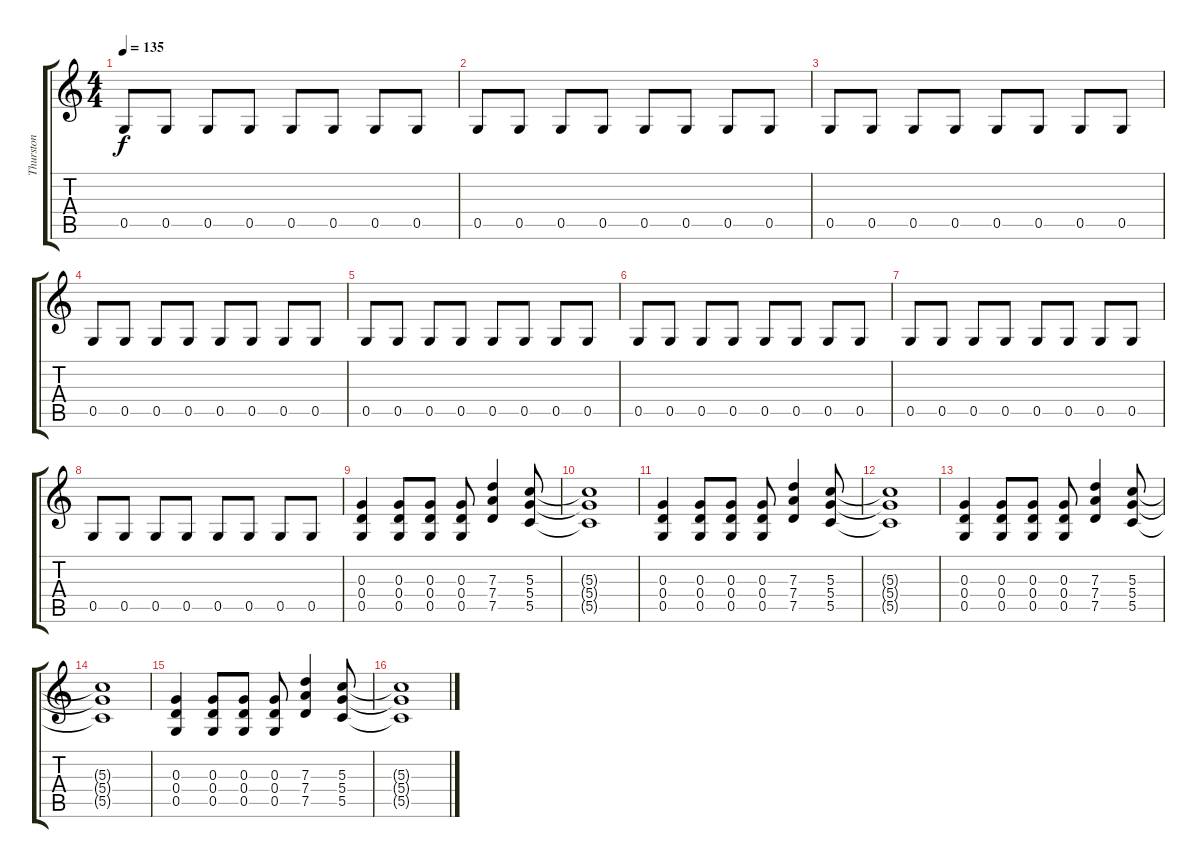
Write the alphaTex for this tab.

\track ("Thurston" "Thurston") {instrument overdrivenguitar}
\staff {score tabs}
\tuning (E4 B3 G3 D3 G2 E2) {hide}
\ts (4 4)
\tempo 135
\clef g2
\ks c
0.5.8{dy f} 0.5.8 0.5.8 0.5.8 0.5.8 0.5.8 0.5.8 0.5.8 |
0.5.8 0.5.8 0.5.8 0.5.8 0.5.8 0.5.8 0.5.8 0.5.8 |
0.5.8 0.5.8 0.5.8 0.5.8 0.5.8 0.5.8 0.5.8 0.5.8 |
0.5.8 0.5.8 0.5.8 0.5.8 0.5.8 0.5.8 0.5.8 0.5.8 |
0.5.8 0.5.8 0.5.8 0.5.8 0.5.8 0.5.8 0.5.8 0.5.8 |
0.5.8 0.5.8 0.5.8 0.5.8 0.5.8 0.5.8 0.5.8 0.5.8 |
0.5.8 0.5.8 0.5.8 0.5.8 0.5.8 0.5.8 0.5.8 0.5.8 |
0.5.8 0.5.8 0.5.8 0.5.8 0.5.8 0.5.8 0.5.8 0.5.8 |
(0.3 0.4 0.5).4 (0.3 0.4 0.5).8 (0.3 0.4 0.5).8 (0.3 0.4 0.5).8 (7.3 7.4 7.5).4 (5.3 5.4 5.5).8 |
(5.3{t} 5.4{t} 5.5{t}).1 |
(0.3 0.4 0.5).4 (0.3 0.4 0.5).8 (0.3 0.4 0.5).8 (0.3 0.4 0.5).8 (7.3 7.4 7.5).4 (5.3 5.4 5.5).8 |
(5.3{t} 5.4{t} 5.5{t}).1 |
(0.3 0.4 0.5).4 (0.3 0.4 0.5).8 (0.3 0.4 0.5).8 (0.3 0.4 0.5).8 (7.3 7.4 7.5).4 (5.3 5.4 5.5).8 |
(5.3{t} 5.4{t} 5.5{t}).1 |
(0.3 0.4 0.5).4 (0.3 0.4 0.5).8 (0.3 0.4 0.5).8 (0.3 0.4 0.5).8 (7.3 7.4 7.5).4 (5.3 5.4 5.5).8 |
(5.3{t} 5.4{t} 5.5{t}).1
